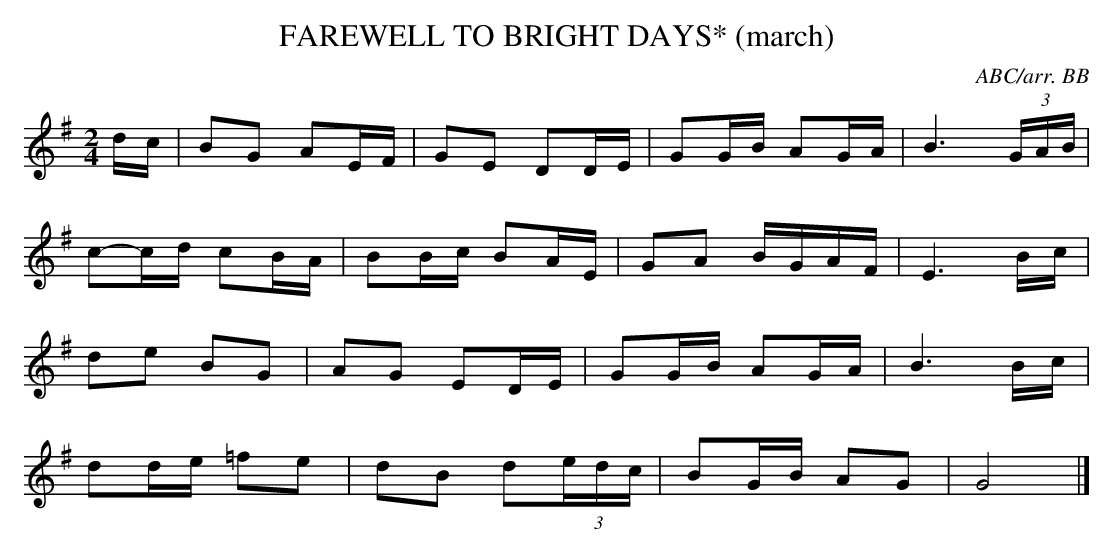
X:1
T:FAREWELL TO BRIGHT DAYS* (march)
C:ABC/arr. BB
M:2/4
L:1/8
K:G
d/c/|BG AE/F/|GE DD/E/|GG/B/ AG/A/|B3 (3G/A/B/|
c-c/d/ cB/A/|BB/c/ BA/E/|GA B/G/A/F/|E3 B/c/|
de BG|AG ED/E/|GG/B/ AG/A/|B3 B/c/|
dd/e/ =fe|dB d(3e/d/c/|BG/B/ AG|G4 |]
